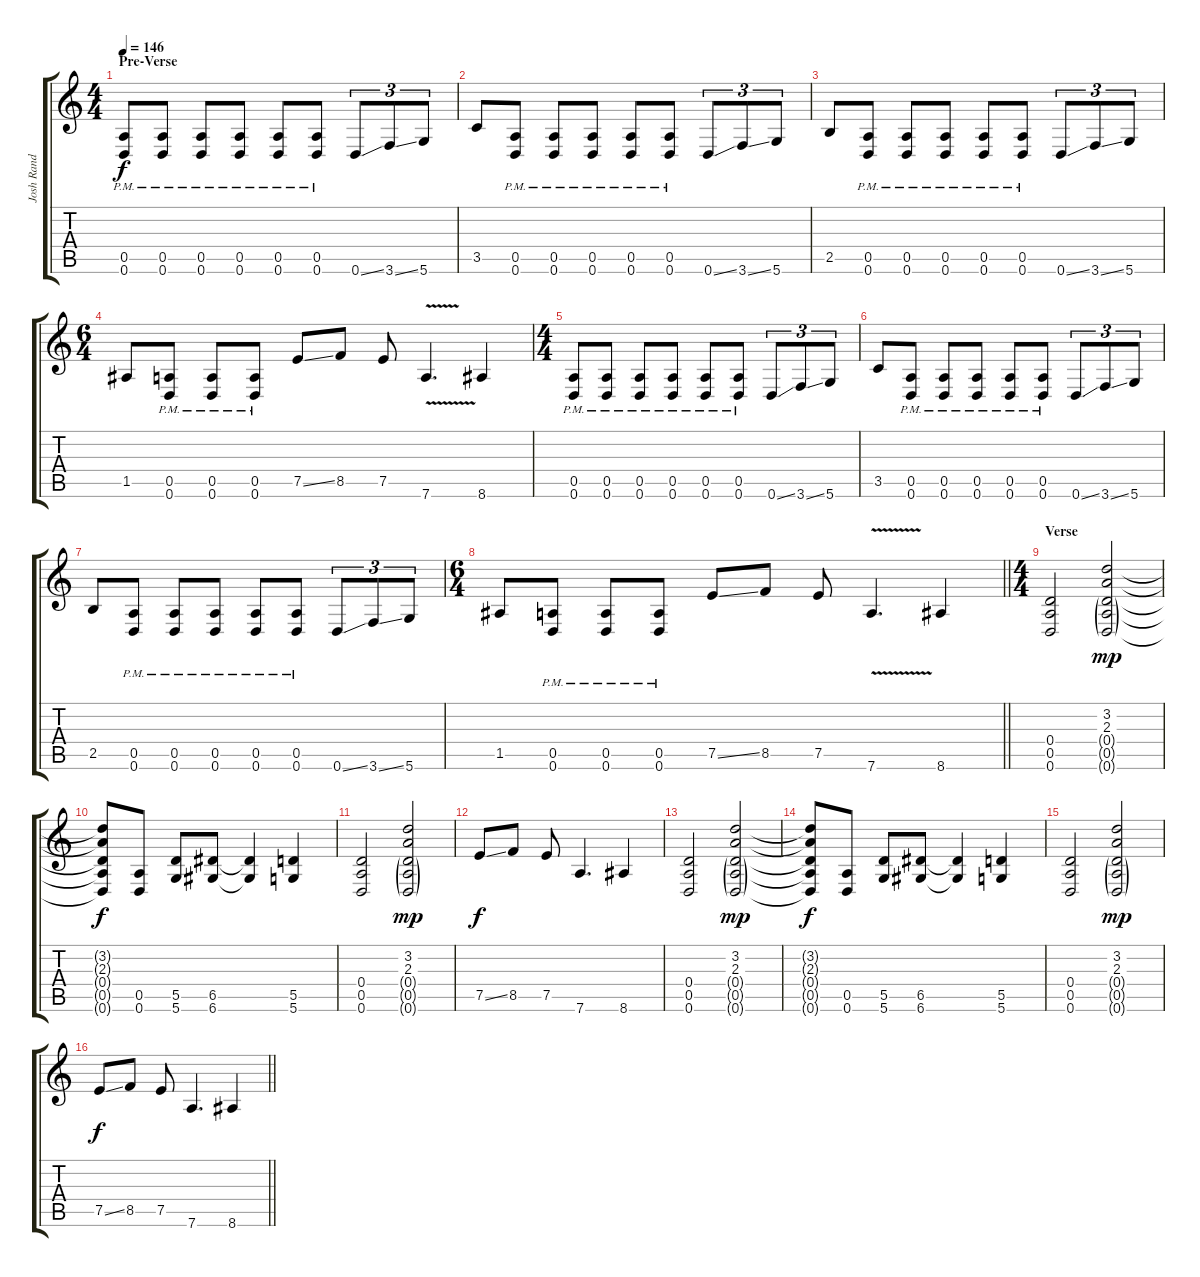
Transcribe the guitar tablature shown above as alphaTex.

\track ("Josh Rand" "Josh Rand") {instrument distortionguitar}
\staff {score tabs}
\tuning (E4 B3 G3 D3 A2 D2) {hide}
\ts (4 4)
\section ("" "Pre-Verse")
\tempo 146
\clef g2
\ks c
(0.5{pm} 0.6{pm}).8{dy f volume 13} (0.5{pm} 0.6{pm}).8 (0.5{pm} 0.6{pm}).8 (0.5{pm} 0.6{pm}).8 (0.5{pm} 0.6{pm}).8 (0.5{pm} 0.6{pm}).8 0.6{ss}.8{tu (3 2)} 3.6{ss}.8{tu (3 2)} 5.6.8{tu (3 2)} |
3.5.8 (0.5{pm} 0.6{pm}).8 (0.5{pm} 0.6{pm}).8 (0.5{pm} 0.6{pm}).8 (0.5{pm} 0.6{pm}).8 (0.5{pm} 0.6{pm}).8 0.6{ss}.8{tu (3 2)} 3.6{ss}.8{tu (3 2)} 5.6.8{tu (3 2)} |
2.5.8 (0.5{pm} 0.6{pm}).8 (0.5{pm} 0.6{pm}).8 (0.5{pm} 0.6{pm}).8 (0.5{pm} 0.6{pm}).8 (0.5{pm} 0.6{pm}).8 0.6{ss}.8{tu (3 2)} 3.6{ss}.8{tu (3 2)} 5.6.8{tu (3 2)} |
\ts (6 4)
1.5.8 (0.5{pm} 0.6{pm}).8 (0.5{pm} 0.6{pm}).8 (0.5{pm} 0.6{pm}).8 7.5{ss}.8 8.5.8 7.5.8 7.6{v}.4{d} 8.6.4 |
\ts (4 4)
(0.5{pm} 0.6{pm}).8 (0.5{pm} 0.6{pm}).8 (0.5{pm} 0.6{pm}).8 (0.5{pm} 0.6{pm}).8 (0.5{pm} 0.6{pm}).8 (0.5{pm} 0.6{pm}).8 0.6{ss}.8{tu (3 2)} 3.6{ss}.8{tu (3 2)} 5.6.8{tu (3 2)} |
3.5.8 (0.5{pm} 0.6{pm}).8 (0.5{pm} 0.6{pm}).8 (0.5{pm} 0.6{pm}).8 (0.5{pm} 0.6{pm}).8 (0.5{pm} 0.6{pm}).8 0.6{ss}.8{tu (3 2)} 3.6{ss}.8{tu (3 2)} 5.6.8{tu (3 2)} |
2.5.8 (0.5{pm} 0.6{pm}).8 (0.5{pm} 0.6{pm}).8 (0.5{pm} 0.6{pm}).8 (0.5{pm} 0.6{pm}).8 (0.5{pm} 0.6{pm}).8 0.6{ss}.8{tu (3 2)} 3.6{ss}.8{tu (3 2)} 5.6.8{tu (3 2)} |
\ts (6 4)
\barLineRight lightlight
1.5.8 (0.5{pm} 0.6{pm}).8 (0.5{pm} 0.6{pm}).8 (0.5{pm} 0.6{pm}).8 7.5{ss}.8 8.5.8 7.5.8 7.6{v}.4{d} 8.6.4 |
\ts (4 4)
\section ("" "Verse")
(0.4 0.5 0.6).2 (3.2 2.3 0.4{g} 0.5{g} 0.6{g}).2{dy mp} |
(3.2{t} 2.3{t} 0.4{t} 0.5{t} 0.6{t}).8{dy f} (0.5 0.6).8 (5.5 5.6).8 (6.5 6.6).8 (6.5{t} 6.6{t}).4 (5.5 5.6).4 |
(0.4 0.5 0.6).2 (3.2 2.3 0.4{g} 0.5{g} 0.6{g}).2{dy mp} |
7.5{ss}.8{dy f} 8.5.8 7.5.8 7.6.4{d} 8.6.4 |
(0.4 0.5 0.6).2 (3.2 2.3 0.4{g} 0.5{g} 0.6{g}).2{dy mp} |
(3.2{t} 2.3{t} 0.4{t} 0.5{t} 0.6{t}).8{dy f} (0.5 0.6).8 (5.5 5.6).8 (6.5 6.6).8 (6.5{t} 6.6{t}).4 (5.5 5.6).4 |
(0.4 0.5 0.6).2 (3.2 2.3 0.4{g} 0.5{g} 0.6{g}).2{dy mp} |
\barLineRight lightlight
7.5{ss}.8{dy f} 8.5.8 7.5.8 7.6.4{d} 8.6.4
